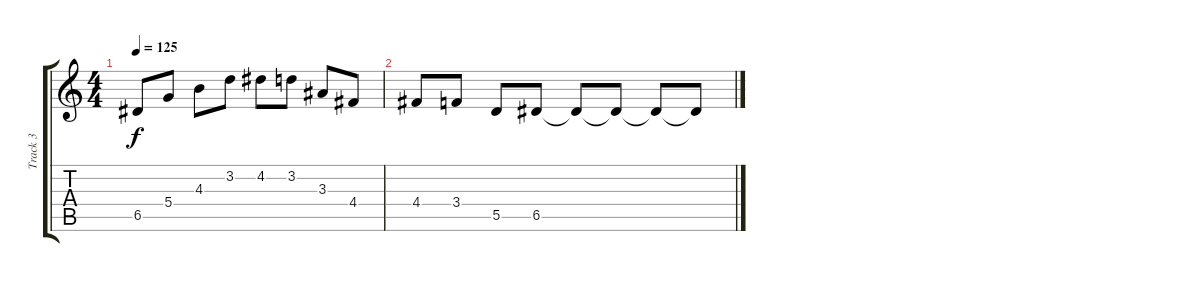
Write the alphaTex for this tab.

\track ("Track 3" "Track 3") {instrument electricguitarclean}
\staff {score tabs}
\tuning (E4 B3 G3 D3 A2 E2) {hide}
\ts (4 4)
\tempo 125
\clef g2
\ks c
6.5.8{dy f instrument sitar} 5.4.8 4.3.8 3.2.8 4.2.8 3.2.8 3.3.8 4.4.8 |
4.4.8 3.4.8 5.5.8 6.5.8 6.5{t}.8 6.5{t}.8 6.5{t}.8 6.5{t}.8
